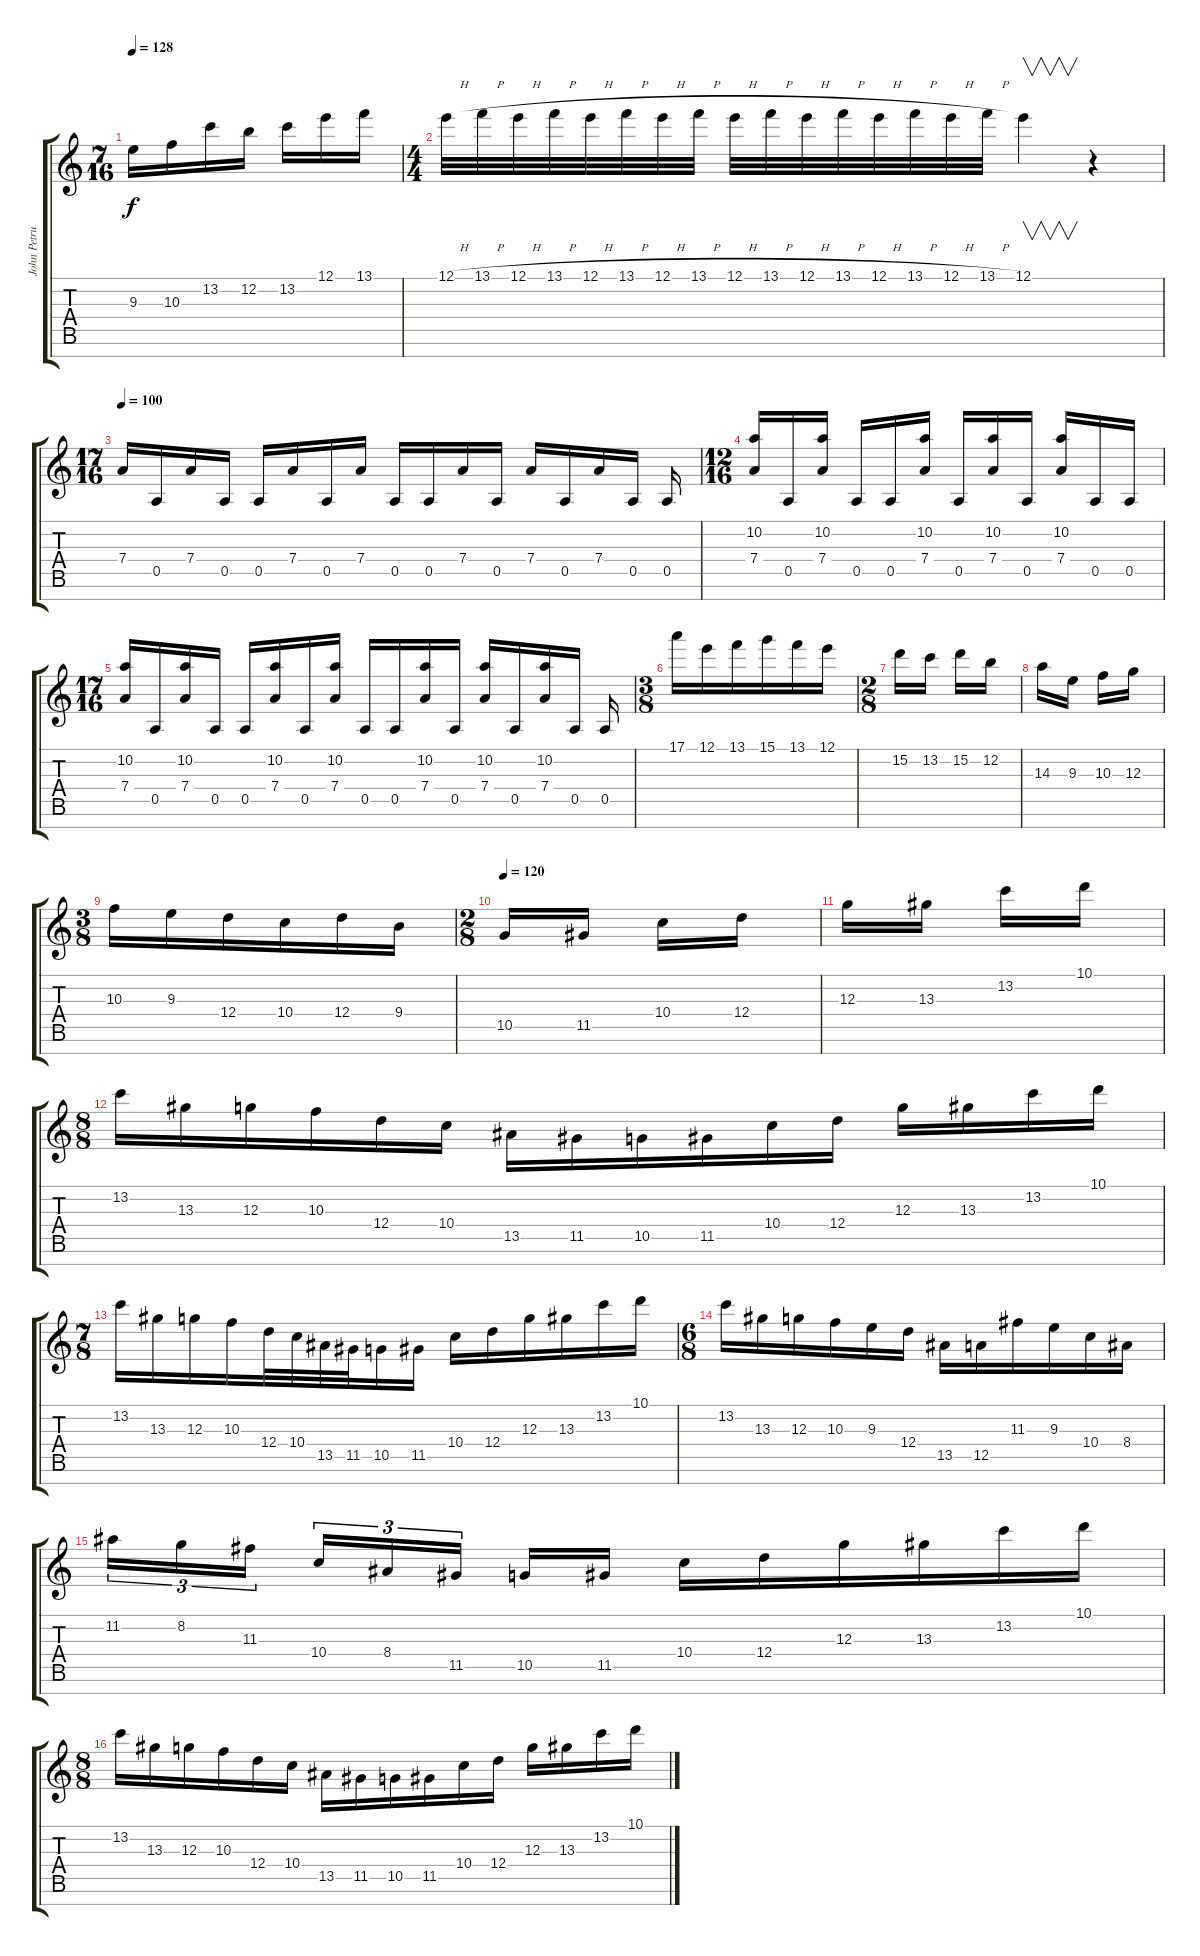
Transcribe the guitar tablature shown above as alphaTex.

\track ("John Petrucci" "John Petru") {instrument overdrivenguitar}
\staff {score tabs}
\tuning (E4 B3 G3 D3 A2 E2 B1) {hide}
\ts (7 16)
\tempo 128
\clef g2
\ks c
9.3.16{dy f} 10.3.16 13.2.16 12.2.16 13.2.16 12.1.16 13.1.16 |
\ts (4 4)
12.1{h}.32 13.1{h}.32 12.1{h}.32 13.1{h}.32 12.1{h}.32 13.1{h}.32 12.1{h}.32 13.1{h}.32 12.1{h}.32 13.1{h}.32 12.1{h}.32 13.1{h}.32 12.1{h}.32 13.1{h}.32 12.1{h}.32 13.1{h}.32 12.1.4{v} r.4 |
\ts (17 16)
\tempo 100
7.4.16 0.5.16 7.4.16 0.5.16 0.5.16 7.4.16 0.5.16 7.4.16 0.5.16 0.5.16 7.4.16 0.5.16 7.4.16 0.5.16 7.4.16 0.5.16 0.5.16 |
\ts (12 16)
(10.2 7.4).16 0.5.16 (10.2 7.4).16 0.5.16 0.5.16 (10.2 7.4).16 0.5.16 (10.2 7.4).16 0.5.16 (10.2 7.4).16 0.5.16 0.5.16 |
\ts (17 16)
(10.2 7.4).16 0.5.16 (10.2 7.4).16 0.5.16 0.5.16 (10.2 7.4).16 0.5.16 (10.2 7.4).16 0.5.16 0.5.16 (10.2 7.4).16 0.5.16 (10.2 7.4).16 0.5.16 (10.2 7.4).16 0.5.16 0.5.16 |
\ts (3 8)
17.1.16 12.1.16 13.1.16 15.1.16 13.1.16 12.1.16 |
\ts (2 8)
15.2.16 13.2.16 15.2.16 12.2.16 |
14.3.16 9.3.16 10.3.16 12.3.16 |
\ts (3 8)
10.3.16 9.3.16 12.4.16 10.4.16 12.4.16 9.4.16 |
\ts (2 8)
\tempo 120
10.5.16 11.5.16 10.4.16 12.4.16 |
12.3.16 13.3.16 13.2.16 10.1.16 |
\ts (8 8)
13.2.16 13.3.16 12.3.16 10.3.16 12.4.16 10.4.16 13.5.16 11.5.16 10.5.16 11.5.16 10.4.16 12.4.16 12.3.16 13.3.16 13.2.16 10.1.16 |
\ts (7 8)
13.2.16 13.3.16 12.3.16 10.3.16 12.4.32 10.4.32 13.5.32 11.5.32 10.5.16 11.5.16 10.4.16 12.4.16 12.3.16 13.3.16 13.2.16 10.1.16 |
\ts (6 8)
13.2.16 13.3.16 12.3.16 10.3.16 9.3.16 12.4.16 13.5.16 12.5.16 11.3.16 9.3.16 10.4.16 8.4.16 |
11.2.16{tu (3 2)} 8.2.16{tu (3 2)} 11.3.16{tu (3 2)} 10.4.16{tu (3 2)} 8.4.16{tu (3 2)} 11.5.16{tu (3 2)} 10.5.16 11.5.16 10.4.16 12.4.16 12.3.16 13.3.16 13.2.16 10.1.16 |
\ts (8 8)
13.2.16 13.3.16 12.3.16 10.3.16 12.4.16 10.4.16 13.5.16 11.5.16 10.5.16 11.5.16 10.4.16 12.4.16 12.3.16 13.3.16 13.2.16 10.1.16
